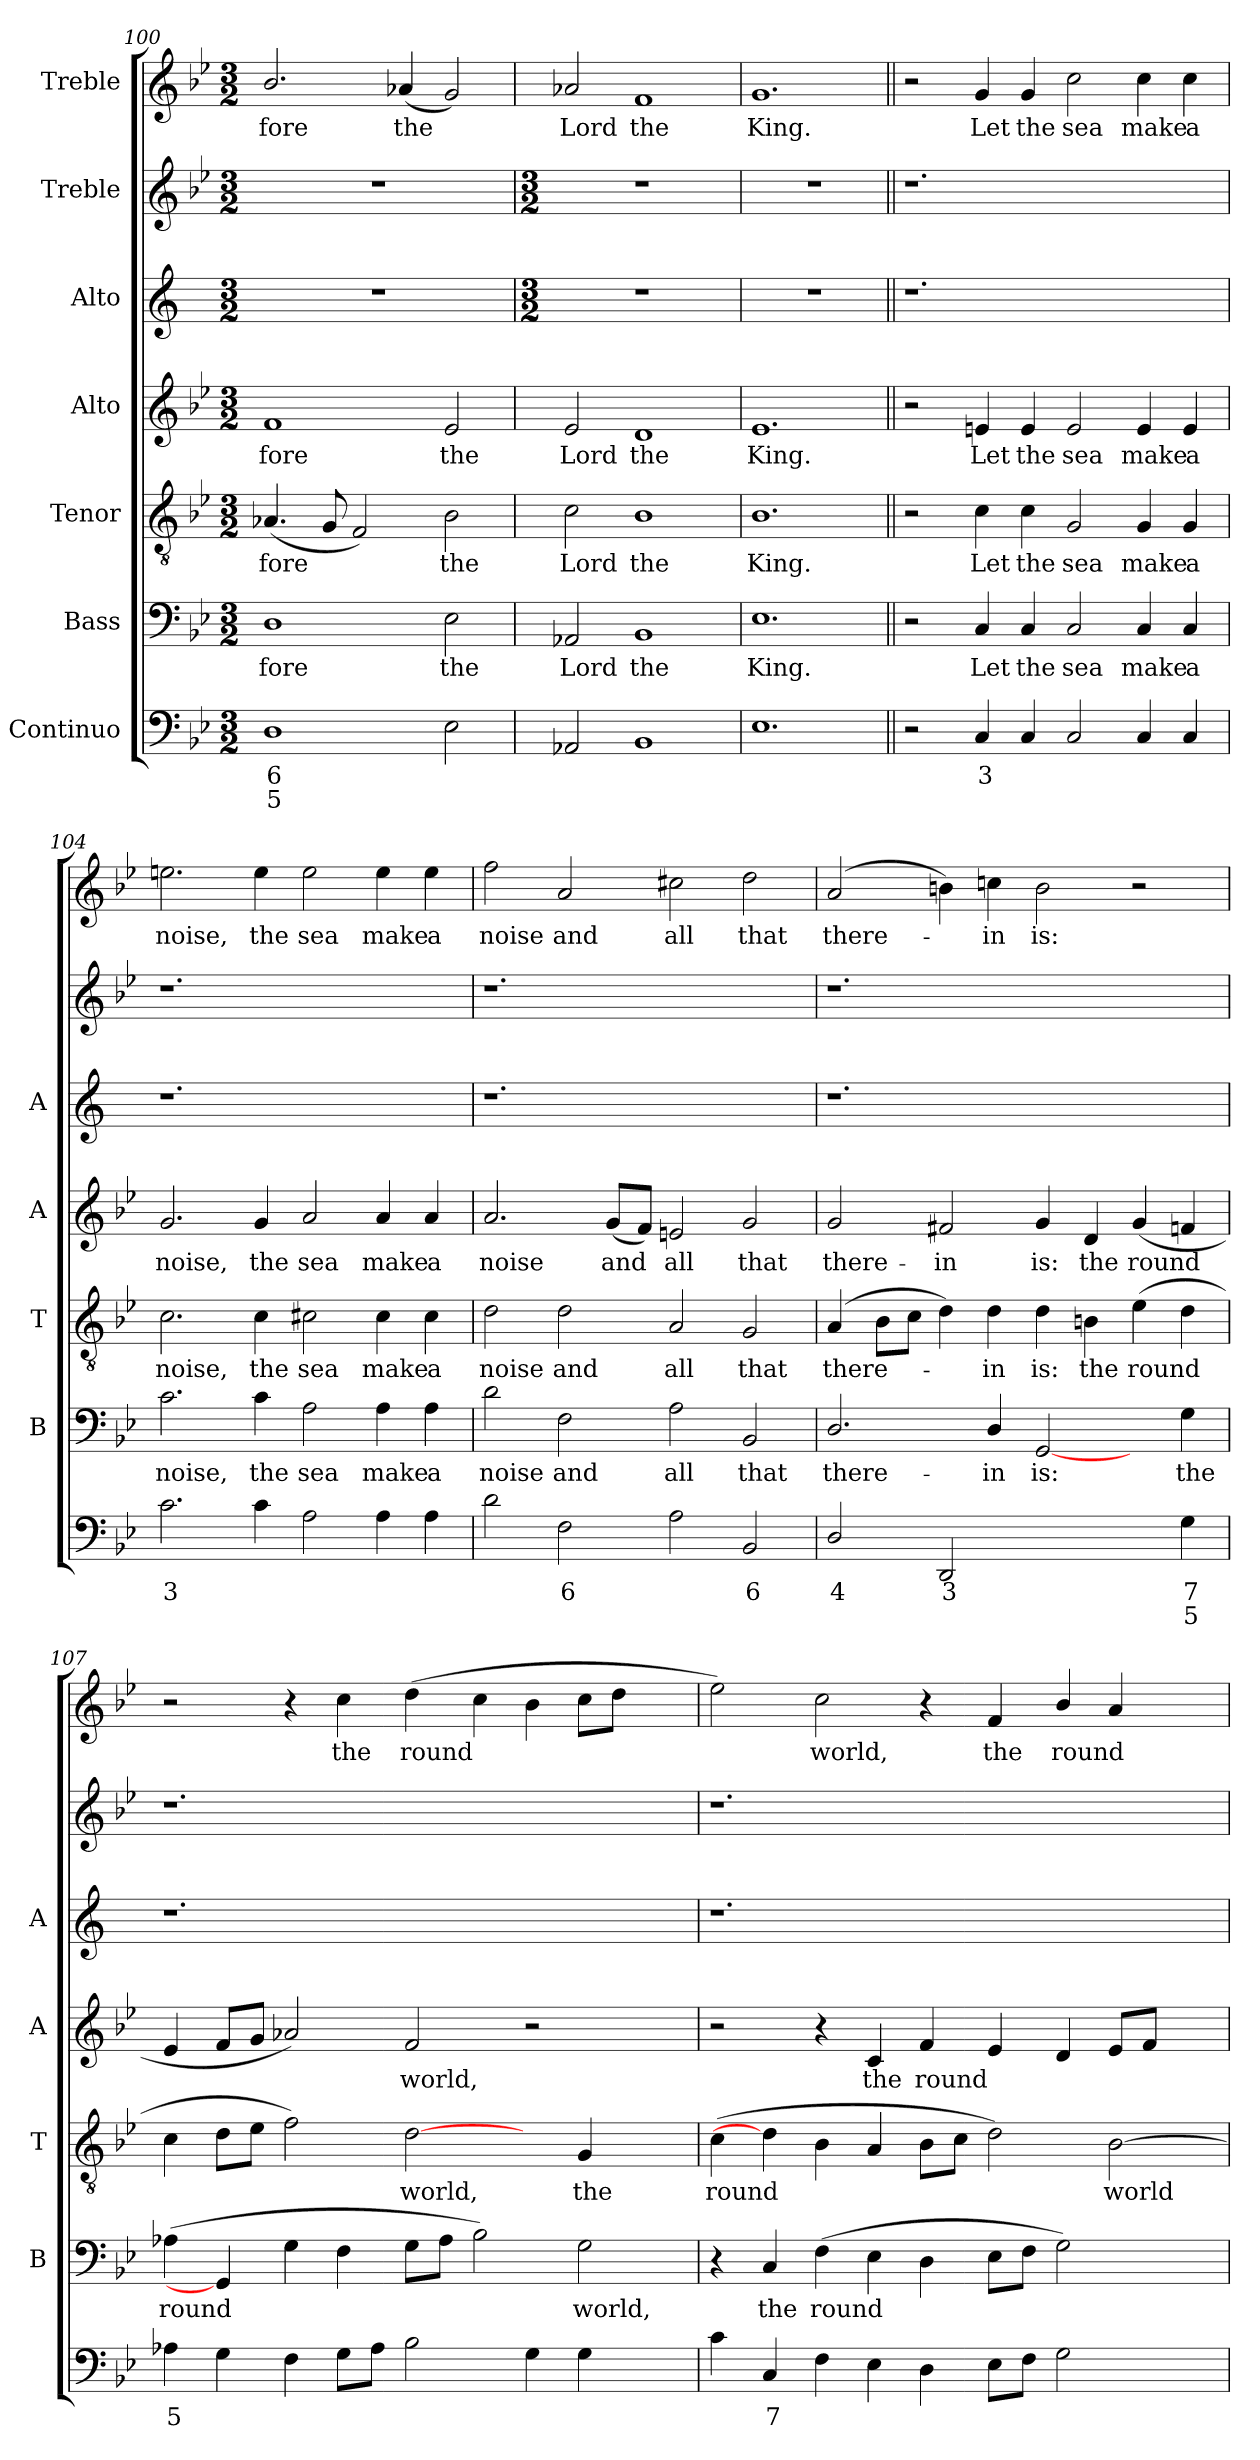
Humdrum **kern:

**kern	**text	**text	**kern	**text	**kern	**text	**kern	**text	**kern	**kern	**kern	**text
*part7	*part7	*part7	*part6	*part6	*part5	*part5	*part4	*part4	*part3	*part2	*part1	*part1
*staff7	*staff7	*staff7	*staff6	*staff6	*staff5	*staff5	*staff4	*staff4	*staff3	*staff2	*staff1	*staff1
*I"Continuo	*	*	*I"Bass	*	*I"Tenor	*	*I"Alto	*	*I"Alto	*I"Treble	*I"Treble	*
*	*	*	*I'B	*	*I'T	*	*I'A	*	*I'A	*	*	*
*clefF4	*	*	*clefF4	*	*clefGv2	*	*clefG2	*	*clefG2	*clefG2	*clefG2	*
*k[b-e-]	*	*	*k[b-e-]	*	*k[b-e-]	*	*k[b-e-]	*	*k[]	*k[b-e-]	*k[b-e-]	*
*B-:	*	*	*B-:	*	*B-:	*	*B-:	*	*	*B-:	*B-:	*
*M3/2	*	*	*M3/2	*	*M3/2	*	*M3/2	*	*M3/2	*M3/2	*M3/2	*
=100	=100	=100	=100	=100	=100	=100	=100	=100	=100	=100	=100	=100
!	!LO:LY:b	!LO:LY:b	!	!LO:LY:b	!	!LO:LY:b	!	!LO:LY:b	!	!	!	!LO:LY:b
1D	6	5	1D	-fore	(<4.A-X/	-fore	1f	-fore	1.r	1.r	2.b-/	-fore
.	.	.	.	.	8G/	.	.	.	.	.	.	.
.	.	.	.	.	2F/)	.	.	.	.	.	.	.
!	!	!	!	!	!	!	!	!	!	!	!	!LO:LY:b
.	.	.	.	.	.	.	.	.	.	.	(<4a-X/	the
!	!	!	!	!LO:LY:b	!	!LO:LY:b	!	!LO:LY:b	!	!	!	!
2E-\	.	.	2E-\	the	2B-\	the	2e-/	the	.	.	2g/)	.
!!LO:PB:g=z
=101	=101	=101	=101	=101	=101	=101	=101	=101	=101	=101	=101	=101
*	*	*	*	*	*	*	*	*	*M3/2	*M3/2	*	*
!	!	!	!	!LO:LY:b	!	!LO:LY:b	!	!LO:LY:b	!	!	!	!LO:LY:b
2AA-X/	.	.	2AA-X/	Lord	2c\	Lord	2e-/	Lord	1.r	1.r	2a-X/	Lord
!	!	!	!	!LO:LY:b	!	!LO:LY:b	!	!LO:LY:b	!	!	!	!LO:LY:b
1BB-	.	.	1BB-	the	1B-	the	1d	the	.	.	1f	the
=102	=102	=102	=102	=102	=102	=102	=102	=102	=102	=102	=102	=102
!	!	!	!	!LO:LY:b	!	!LO:LY:b	!	!LO:LY:b	!	!	!	!LO:LY:b
1.E-	.	.	1.E-	King.	1.B-	King.	1.e-	King.	1.r	1.r	1.g	King.
=103||	=103||	=103||	=103||	=103||	=103||	=103||	=103||	=103||	=103||	=103||	=103||	=103||
*	*	*	*	*	*	*	*	*	*	*	*MM180	*
2r	.	.	2r	.	2r	.	2r	.	1.r	1.r	2r	.
!	!LO:LY:b	!	!	!LO:LY:b	!	!LO:LY:b	!	!LO:LY:b	!	!	!	!LO:LY:b
4C/	3	.	4C/	Let	4c\	Let	4en/	Let	.	.	4g/	Let
!	!	!	!	!LO:LY:b	!	!LO:LY:b	!	!LO:LY:b	!	!	!	!LO:LY:b
4C/	.	.	4C/	the	4c\	the	4e/	the	.	.	4g/	the
!	!	!	!	!LO:LY:b	!	!LO:LY:b	!	!LO:LY:b	!	!	!	!LO:LY:b
2C/	.	.	2C/	sea	2G/	sea	2e/	sea	.	.	2cc\	sea
!	!	!	!	!LO:LY:b	!	!LO:LY:b	!	!LO:LY:b	!	!	!	!LO:LY:b
4C/	.	.	4C/	make	4G/	make	4e/	make	2ryy	2ryy	4cc\	make
!	!	!	!	!LO:LY:b	!	!LO:LY:b	!	!LO:LY:b	!	!	!	!LO:LY:b
4C/	.	.	4C/	a	4G/	a	4e/	a	.	.	4cc\	a
=104	=104	=104	=104	=104	=104	=104	=104	=104	=104	=104	=104	=104
!	!LO:LY:b	!	!	!LO:LY:b	!	!LO:LY:b	!	!LO:LY:b	!	!	!	!LO:LY:b
2.c\	3	.	2.c\	noise,	2.c\	noise,	2.g/	noise,	1.r	1.r	2.een\	noise,
!	!	!	!	!LO:LY:b	!	!LO:LY:b	!	!LO:LY:b	!	!	!	!LO:LY:b
4c\	.	.	4c\	the	4c\	the	4g/	the	.	.	4ee\	the
!	!	!	!	!LO:LY:b	!	!LO:LY:b	!	!LO:LY:b	!	!	!	!LO:LY:b
2A\	.	.	2A\	sea	2c#X\	sea	2a/	sea	.	.	2ee\	sea
!	!	!	!	!LO:LY:b	!	!LO:LY:b	!	!LO:LY:b	!	!	!	!LO:LY:b
4A\	.	.	4A\	make	4c#\	make	4a/	make	2ryy	2ryy	4ee\	make
!	!	!	!	!LO:LY:b	!	!LO:LY:b	!	!LO:LY:b	!	!	!	!LO:LY:b
4A\	.	.	4A\	a	4c#\	a	4a/	a	.	.	4ee\	a
=105	=105	=105	=105	=105	=105	=105	=105	=105	=105	=105	=105	=105
!	!	!	!	!LO:LY:b	!	!LO:LY:b	!	!LO:LY:b	!	!	!	!LO:LY:b
2d\	.	.	2d\	noise	2d\	noise	2.a/	noise	1.r	1.r	2ff\	noise
!	!LO:LY:b	!	!	!LO:LY:b	!	!LO:LY:b	!	!	!	!	!	!LO:LY:b
2F\	6	.	2F\	and	2d\	and	.	.	.	.	2a/	and
!	!	!	!	!	!	!	!	!LO:LY:b	!	!	!	!
.	.	.	.	.	.	.	(<8g/L	and	.	.	.	.
.	.	.	.	.	.	.	8f/J)	.	.	.	.	.
!	!	!	!	!LO:LY:b	!	!LO:LY:b	!	!LO:LY:b	!	!	!	!LO:LY:b
2A\	.	.	2A\	all	2A/	all	2en/	all	.	.	2cc#X\	all
!	!LO:LY:b	!	!	!LO:LY:b	!	!LO:LY:b	!	!LO:LY:b	!	!	!	!LO:LY:b
2BB-/	6	.	2BB-/	that	2G/	that	2g/	that	2ryy	2ryy	2dd\	that
!!LO:LB:g=z
=106	=106	=106	=106	=106	=106	=106	=106	=106	=106	=106	=106	=106
*	*	*	*	*	*	*	*	*	*	*	*MM180	*
!	!LO:LY:b	!	!	!LO:LY:b	!	!LO:LY:b	!	!LO:LY:b	!	!	!	!LO:LY:b
2D/	4	.	2.D/	there-	(>4A/	there-	2g/	there-	1.r	1.r	(<2a/	there-
.	.	.	.	.	8B-\L	.	.	.	.	.	.	.
.	.	.	.	.	8c\J	.	.	.	.	.	.	.
!	!LO:LY:b	!	!	!	!	!	!	!LO:LY:b	!	!	!	!
2DD/	3	.	.	.	4d\)	.	2f#X/	-in	.	.	4bn\)	.
!	!	!	!	!LO:LY:b	!	!LO:LY:b	!	!	!	!	!	!LO:LY:b
.	.	.	4D/	-in	4d\	in	.	.	.	.	4ccn\	in
!	!LO:LY:b	!	!	!LO:LY:b	!	!LO:LY:b	!	!LO:LY:b	!	!	!	!LO:LY:b
[2GG/yy	3	.	[2GG/	is:	4d\	is:	4g/	is:	.	.	2b\	is:
!	!	!	!	!	!	!LO:LY:b	!	!LO:LY:b	!	!	!	!
.	.	.	.	.	4Bn\	the	4d/	the	.	.	.	.
!	!LO:LY:b	!LO:LY:b	!	!	!	!LO:LY:b	!	!LO:LY:b	!	!	!	!
4GG/yy]	8	6	4ryy	.	(>4e-\	round	(<4g/	round	2ryy	2ryy	2r	.
!	!LO:LY:b	!LO:LY:b	!	!LO:LY:b	!	!	!	!	!	!	!	!
4G\	7	5	4G\	the	4d\	.	4fn/	.	.	.	.	.
=107	=107	=107	=107	=107	=107	=107	=107	=107	=107	=107	=107	=107
!	!LO:LY:b	!	!	!LO:LY:b	!	!	!	!	!	!	!	!
4A-X\	5	.	(>4A-X\	round	4c\	.	4e-/	.	1.r	1.r	2r	.
4G\	.	.	4GG/]	.	8d\L	.	8f/L	.	.	.	.	.
.	.	.	.	.	8e-\J	.	8g/J	.	.	.	.	.
4F\	.	.	4G\	.	2f\)	.	2a-X/)	.	.	.	4r	.
!	!	!	!	!	!	!	!	!	!	!	!	!LO:LY:b
8G\L	.	.	4F\	.	.	.	.	.	.	.	4cc\	the
8A-\J	.	.	.	.	.	.	.	.	.	.	.	.
!	!	!	!	!	!	!LO:LY:b	!	!LO:LY:b	!	!	!	!LO:LY:b
2B-\	.	.	8G\L	.	[2d\	world,	2f/	world,	.	.	(>4dd\	round
.	.	.	8A-\J	.	.	.	.	.	.	.	.	.
.	.	.	2B-\)	.	.	.	.	.	.	.	4cc\	.
4G\	.	.	.	.	4ryy	.	2r	.	2.ryy	2.ryy	4b-\	.
!	!	!	!	!LO:LY:b	!	!LO:LY:b	!	!	!	!	!	!
4G\	.	.	2G\	world,	4G/	the	.	.	.	.	8cc\L	.
.	.	.	.	.	.	.	.	.	.	.	8dd\J	.
4ryy	.	.	.	.	4ryy	.	4ryy	.	.	.	4ryy	.
=108	=108	=108	=108	=108	=108	=108	=108	=108	=108	=108	=108	=108
!	!	!	!	!	!	!LO:LY:b	!	!	!	!	!	!
4c\	.	.	4r	.	(>4c\	round	2r	.	1.r	1.r	2ee-\)	.
!	!LO:LY:b	!	!	!LO:LY:b	!	!	!	!	!	!	!	!
4C/	7	.	4C/	the	4d\]	.	.	.	.	.	.	.
!	!	!	!	!LO:LY:b	!	!	!	!	!	!	!	!LO:LY:b
4F\	.	.	(>4F\	round	4B-\	.	4r	.	.	.	2cc\	world,
!	!	!	!	!	!	!	!	!LO:LY:b	!	!	!	!
4E-\	.	.	4E-\	.	4A/	.	4c/	the	.	.	.	.
!	!	!	!	!	!	!	!	!LO:LY:b	!	!	!	!
4D\	.	.	4D\	.	8B-\L	.	4f/	round	.	.	4r	.
.	.	.	.	.	8c\J	.	.	.	.	.	.	.
!	!	!	!	!	!	!	!	!	!	!	!	!LO:LY:b
8E-\L	.	.	8E-\L	.	2d\)	.	4e-/	.	.	.	4f/	the
8F\J	.	.	8F\J	.	.	.	.	.	.	.	.	.
!	!	!	!	!	!	!	!	!	!	!	!	!LO:LY:b
2G\	.	.	2G\)	.	.	.	4d/	.	2.ryy	2.ryy	4b-/	round
!	!	!	!	!	!	!LO:LY:b	!	!	!	!	!	!
.	.	.	.	.	[2B-\	world	8e-/L	.	.	.	4a/	.
.	.	.	.	.	.	.	8f/J	.	.	.	.	.
4ryy	.	.	4ryy	.	.	.	4ryy	.	.	.	4ryy	.
=	=	=	=	=	=	=	=	=	=	=	=	=
*-	*-	*-	*-	*-	*-	*-	*-	*-	*-	*-	*-	*-
